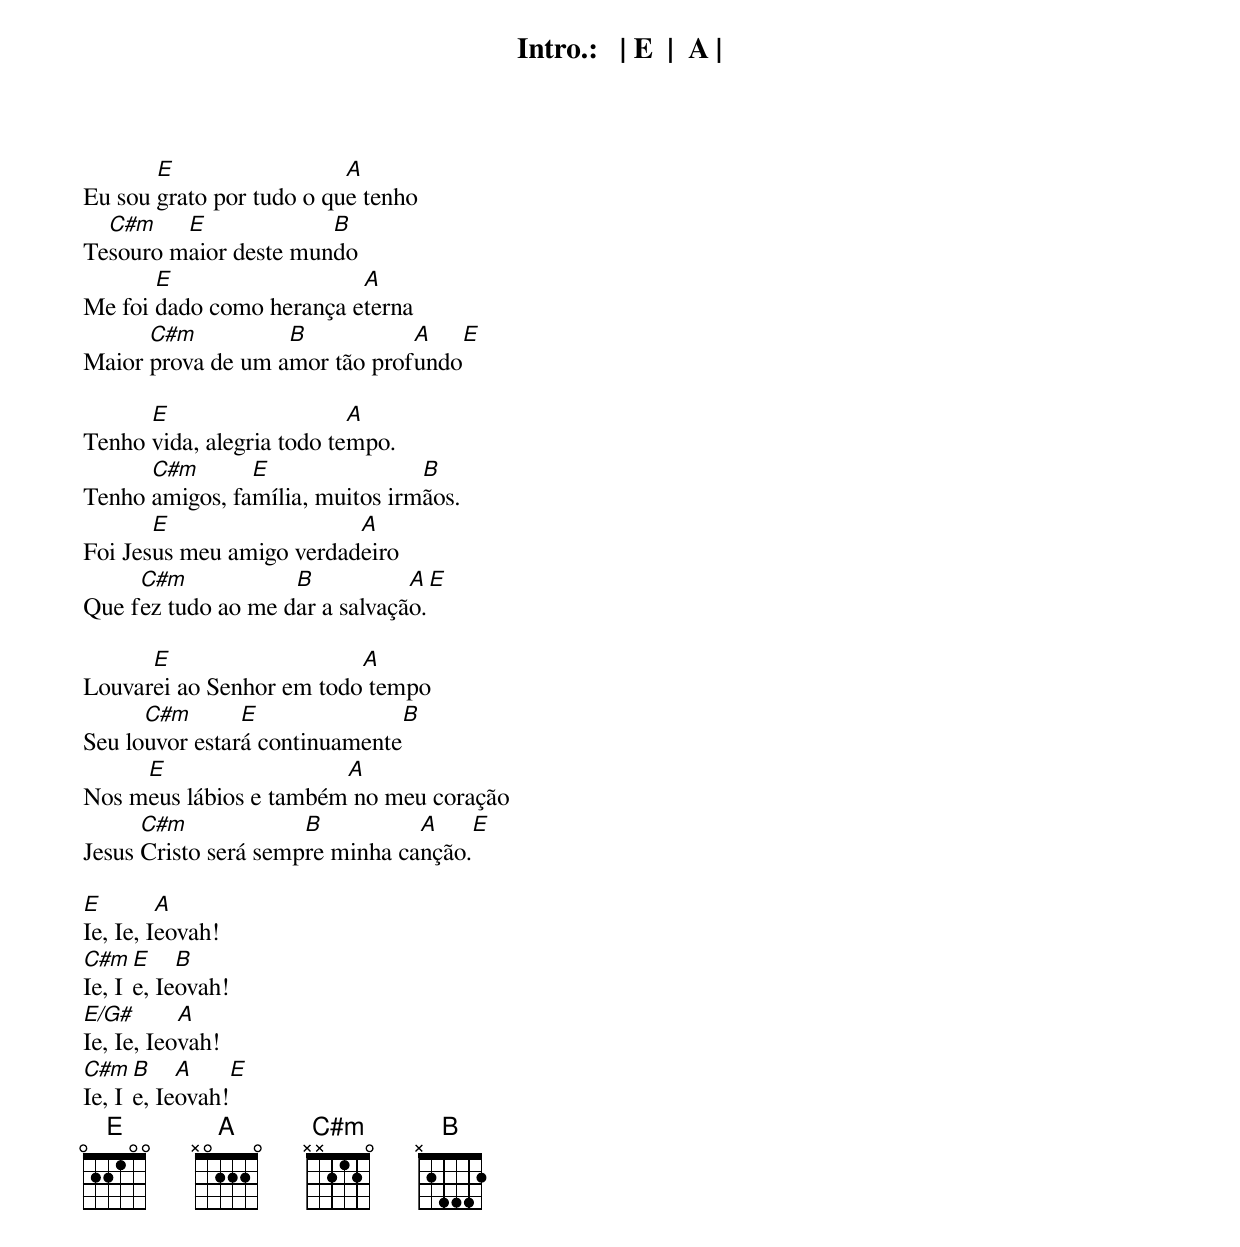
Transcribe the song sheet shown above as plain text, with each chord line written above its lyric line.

Intro.:   | E  |  A |

       E                  A
Eu sou grato por tudo o que tenho
  C#m    E             B
Tesouro maior deste mundo
       E                  A
Me foi dado como herança eterna
      C#m          B           A    E
Maior prova de um amor tão profundo

      E                    A
Tenho vida, alegria todo tempo.
      C#m       E                B
Tenho amigos, família, muitos irmãos.
       E                  A
Foi Jesus meu amigo verdadeiro
     C#m            B           A  E
Que fez tudo ao me dar a salvação.

      E                   A
Louvarei ao Senhor em todo tempo
      C#m       E              B
Seu louvor estará continuamente
     E                  A
Nos meus lábios e também no meu coração
      C#m             B          A     E
Jesus Cristo será sempre minha canção.

E        A
Ie, Ie, Ieovah!
C#m  E    B
Ie, Ie, Ieovah!
E/G#       A
Ie, Ie, Ieovah!
C#m  B    A     E
Ie, Ie, Ieovah!
